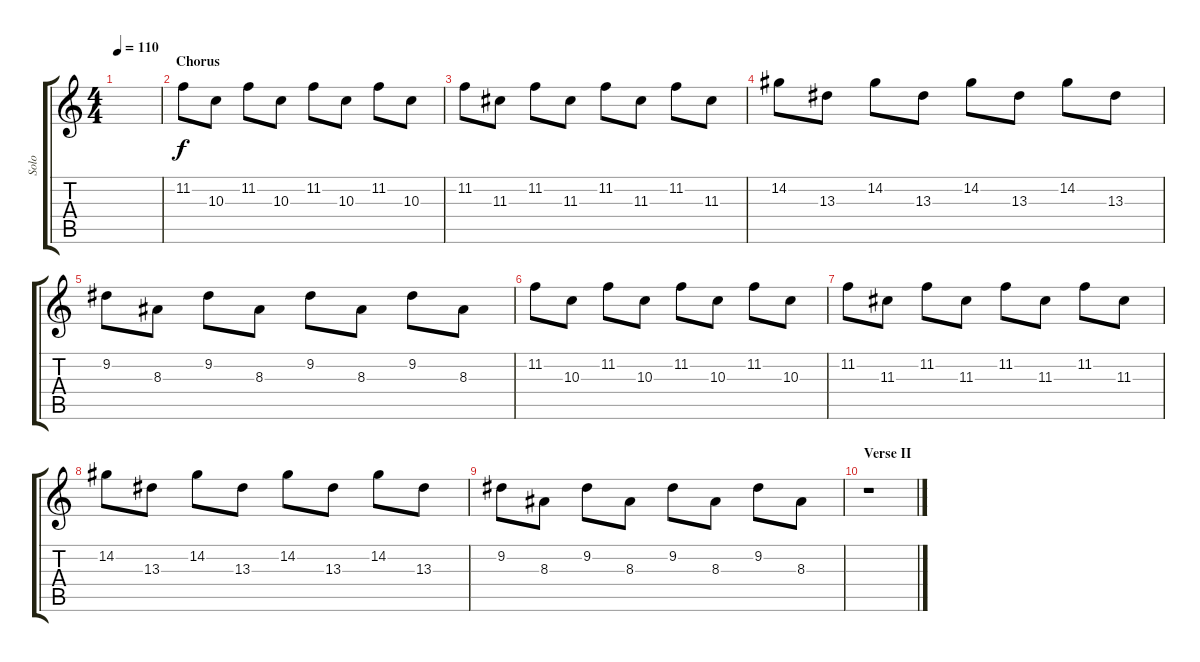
\track ("Solo" "Solo") {instrument distortionguitar}
\staff {score tabs}
\tuning (B3 Gb3 D3 A2 E2 B1) {hide}
\ts (4 4)
\tempo 110
\clef g2
\ks c
|
\section ("" "Chorus")
11.2.8{instrument overdrivenguitar} 10.3.8 11.2.8 10.3.8 11.2.8 10.3.8 11.2.8 10.3.8 |
11.2.8 11.3.8 11.2.8 11.3.8 11.2.8 11.3.8 11.2.8 11.3.8 |
14.2.8 13.3.8 14.2.8 13.3.8 14.2.8 13.3.8 14.2.8 13.3.8 |
9.2.8 8.3.8 9.2.8 8.3.8 9.2.8 8.3.8 9.2.8 8.3.8 |
11.2.8 10.3.8 11.2.8 10.3.8 11.2.8 10.3.8 11.2.8 10.3.8 |
11.2.8 11.3.8 11.2.8 11.3.8 11.2.8 11.3.8 11.2.8 11.3.8 |
14.2.8 13.3.8 14.2.8 13.3.8 14.2.8 13.3.8 14.2.8 13.3.8 |
9.2.8 8.3.8 9.2.8 8.3.8 9.2.8 8.3.8 9.2.8 8.3.8 |
\section ("" "Verse II")
r.1{instrument distortionguitar}
